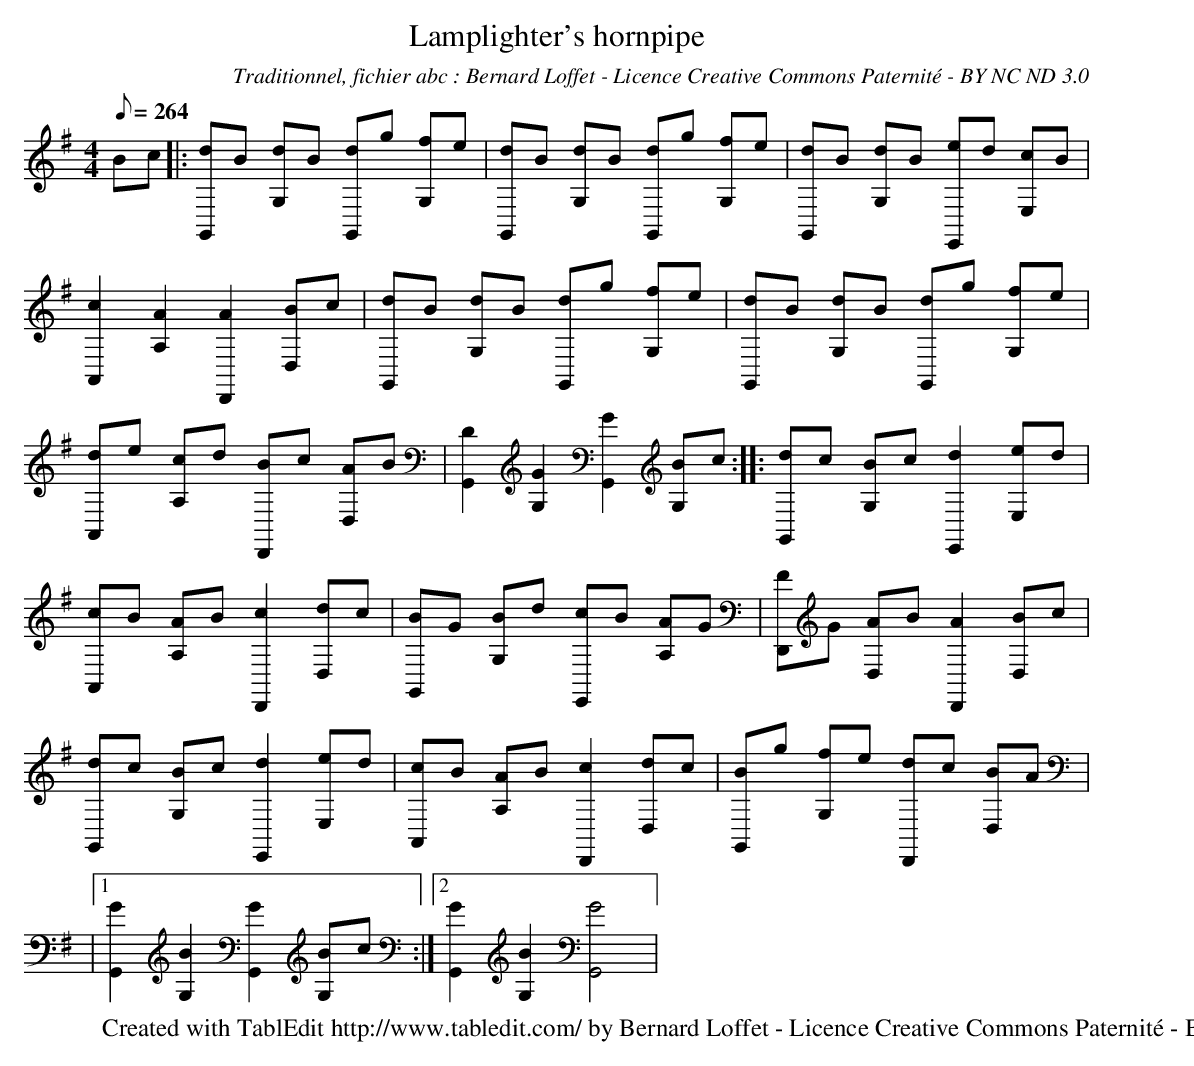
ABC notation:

X:1
T:Lamplighter's hornpipe
C:Traditionnel, fichier abc : Bernard Loffet - Licence Creative Commons Paternité - BY NC ND 3.0
L:1/8
Q:264
M:4/4
K:G
 Bc |: [dG,,]B [dG,]B [dG,,]g [fG,]e | [dG,,]B [dG,]B [dG,,]g [fG,]e | [dG,,]B [dG,]B [eE,,]d [cE,]B | \
 [c2A,,2] [A2A,2] [A2D,,2] [BD,]c | [dG,,]B [dG,]B [dG,,]g [fG,]e | [dG,,]B [dG,]B [dG,,]g [fG,]e | \
 [dA,,]e [cA,]d [BD,,]c [AD,]B | [D2G,,2] [G2G,2] [G2G,,2] [BG,]c :|: [dG,,]c [BG,]c [d2E,,2] [eE,]d | \
 [cA,,]B [AA,]B [c2D,,2] [dD,]c | [BG,,]G [BG,]d [cE,,]B [AA,]G | [FD,,]G [AD,]B [A2D,,2] [BD,]c | \
 [dG,,]c [BG,]c [d2E,,2] [eE,]d | [cA,,]B [AA,]B [c2D,,2] [dD,]c | [BG,,]g [fG,]e [dD,,]c [BD,]A | \
|1 [G2G,,2] [B2G,2] [G2G,,2] [BG,]c :|2 [G2G,,2] [B2G,2] [G4G,,4] | \
W:Created with TablEdit http://www.tabledit.com/ by Bernard Loffet - Licence Creative Commons Paternité - BY NC ND 3.0
